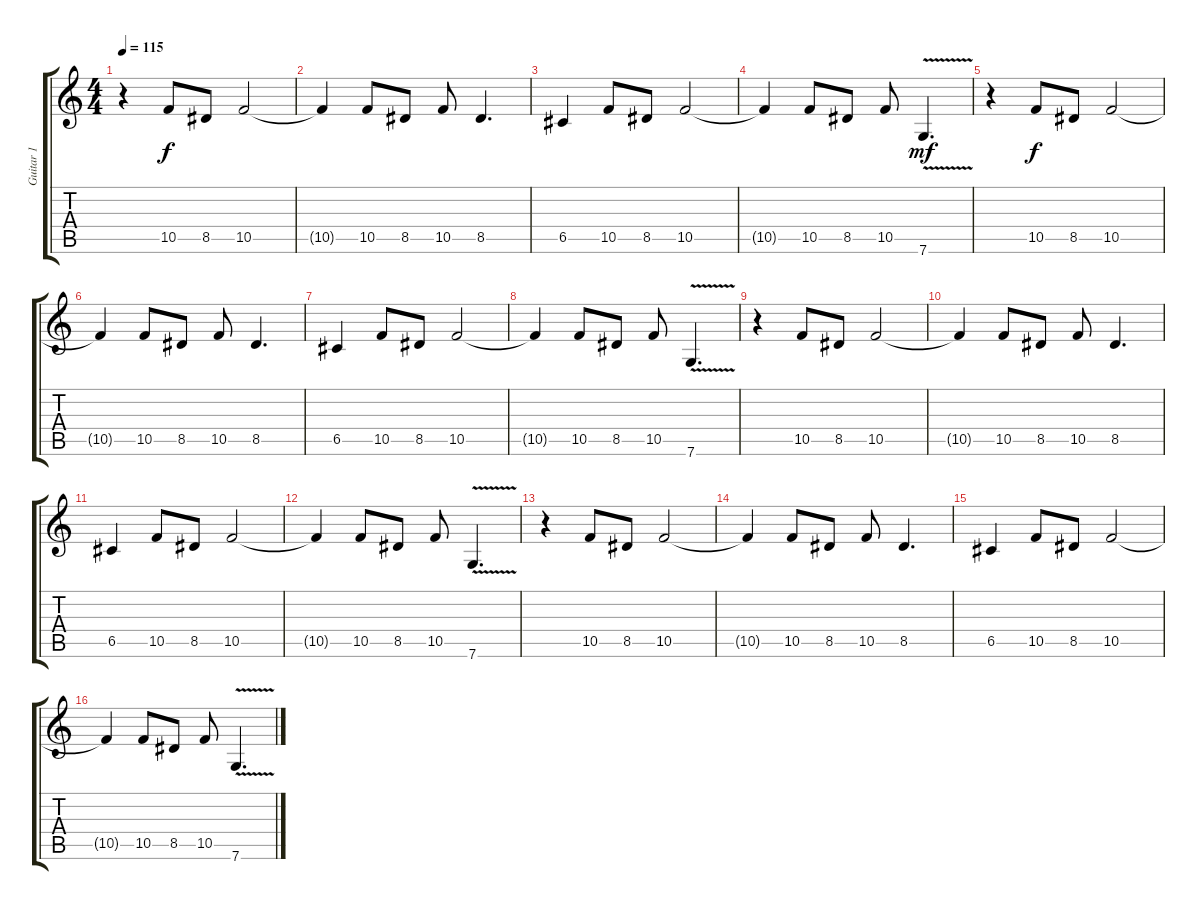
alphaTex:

\track ("Guitar 1" "Guitar 1") {instrument distortionguitar}
\staff {score tabs}
\tuning (D4 A3 F3 C3 G2 C2) {hide}
\ts (4 4)
\tempo 115
\tempo 125
\tempo 115
\clef g2
\ks c
r.4{dy f instrument distortionguitar} 10.5.8 8.5.8 10.5.2 |
10.5{t}.4 10.5.8 8.5.8 10.5.8 8.5.4{d} |
6.5.4 10.5.8 8.5.8 10.5.2 |
10.5{t}.4 10.5.8 8.5.8 10.5.8 7.6{v}.4{d dy mf} |
r.4 10.5.8{dy f} 8.5.8 10.5.2 |
10.5{t}.4 10.5.8 8.5.8 10.5.8 8.5.4{d} |
6.5.4 10.5.8 8.5.8 10.5.2 |
10.5{t}.4 10.5.8 8.5.8 10.5.8 7.6{v}.4{d} |
r.4 10.5.8 8.5.8 10.5.2 |
10.5{t}.4 10.5.8 8.5.8 10.5.8 8.5.4{d} |
6.5.4 10.5.8 8.5.8 10.5.2 |
10.5{t}.4 10.5.8 8.5.8 10.5.8 7.6{v}.4{d} |
r.4 10.5.8 8.5.8 10.5.2 |
10.5{t}.4 10.5.8 8.5.8 10.5.8 8.5.4{d} |
6.5.4 10.5.8 8.5.8 10.5.2 |
10.5{t}.4 10.5.8 8.5.8 10.5.8 7.6{v}.4{d}
